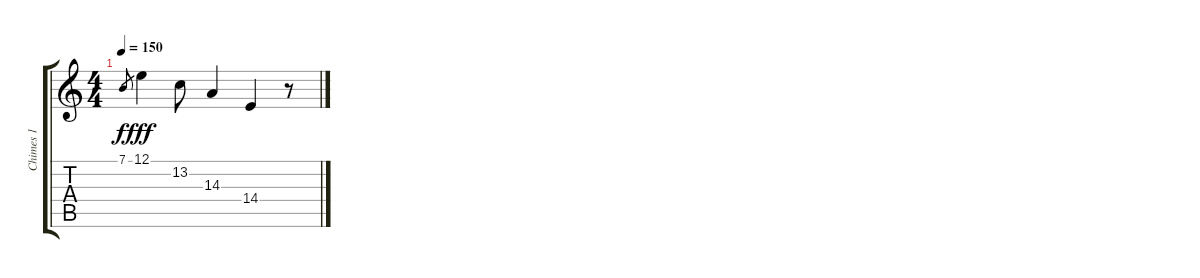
\track ("Chimes 1" "Chimes 1") {instrument glockenspiel}
\staff {score tabs}
\tuning (E4 B3 G3 D3 A2 E2) {hide}
\ts (4 4)
\tempo 150
\clef g2
\ks c
7.1.8{gr dy f} 12.1.4{dy fff} 13.2.8 14.3.4 14.4.4 r.8
